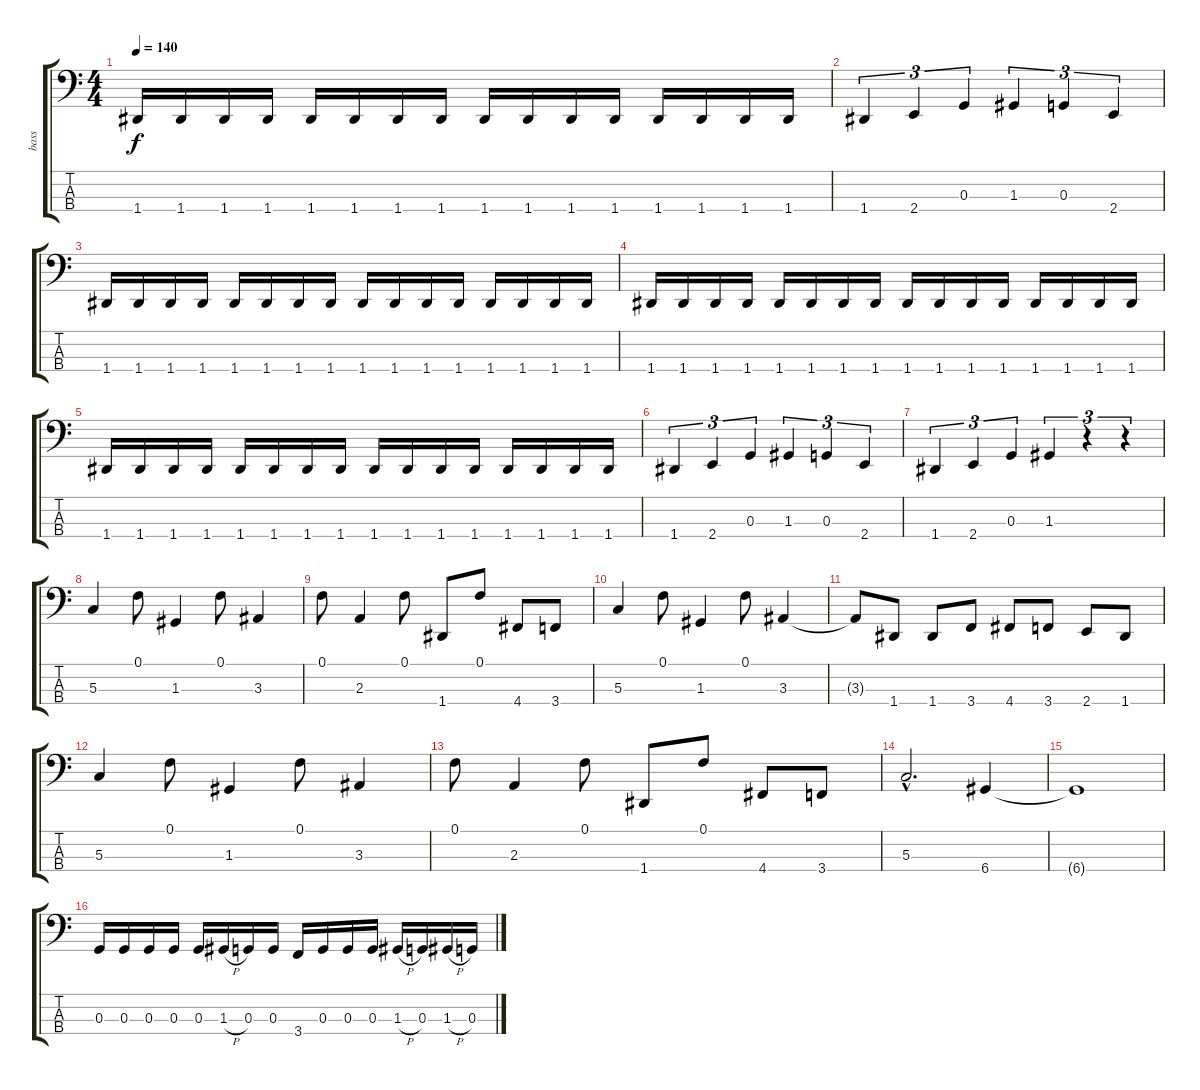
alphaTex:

\track ("bass" "bass") {instrument electricbassfinger}
\staff {score tabs}
\tuning (F2 C2 G1 D1) {hide}
\ts (4 4)
\tempo 140
\clef f4
\ks c
1.4.16{dy f} 1.4.16 1.4.16 1.4.16 1.4.16 1.4.16 1.4.16 1.4.16 1.4.16 1.4.16 1.4.16 1.4.16 1.4.16 1.4.16 1.4.16 1.4.16 |
1.4.4{tu (3 2)} 2.4.4{tu (3 2)} 0.3.4{tu (3 2)} 1.3.4{tu (3 2)} 0.3.4{tu (3 2)} 2.4.4{tu (3 2)} |
1.4.16 1.4.16 1.4.16 1.4.16 1.4.16 1.4.16 1.4.16 1.4.16 1.4.16 1.4.16 1.4.16 1.4.16 1.4.16 1.4.16 1.4.16 1.4.16 |
1.4.16 1.4.16 1.4.16 1.4.16 1.4.16 1.4.16 1.4.16 1.4.16 1.4.16 1.4.16 1.4.16 1.4.16 1.4.16 1.4.16 1.4.16 1.4.16 |
1.4.16 1.4.16 1.4.16 1.4.16 1.4.16 1.4.16 1.4.16 1.4.16 1.4.16 1.4.16 1.4.16 1.4.16 1.4.16 1.4.16 1.4.16 1.4.16 |
1.4.4{tu (3 2)} 2.4.4{tu (3 2)} 0.3.4{tu (3 2)} 1.3.4{tu (3 2)} 0.3.4{tu (3 2)} 2.4.4{tu (3 2)} |
1.4.4{tu (3 2)} 2.4.4{tu (3 2)} 0.3.4{tu (3 2)} 1.3.4{tu (3 2)} r.4{tu (3 2)} r.4{tu (3 2)} |
5.3.4 0.1.8 1.3.4 0.1.8 3.3.4 |
0.1.8 2.3.4 0.1.8 1.4.8 0.1.8 4.4.8 3.4.8 |
5.3.4 0.1.8 1.3.4 0.1.8 3.3.4 |
3.3{t}.8 1.4.8 1.4.8 3.4.8 4.4.8 3.4.8 2.4.8 1.4.8 |
5.3.4 0.1.8 1.3.4 0.1.8 3.3.4 |
0.1.8 2.3.4 0.1.8 1.4.8 0.1.8 4.4.8 3.4.8 |
5.3{hac}.2{d} 6.4.4 |
6.4{t}.1 |
0.3.16 0.3.16 0.3.16 0.3.16 0.3.16 1.3{h}.16 0.3.16 0.3.16 3.4.16 0.3.16 0.3.16 0.3.16 1.3{h}.16 0.3.16 1.3{h}.16 0.3.16
